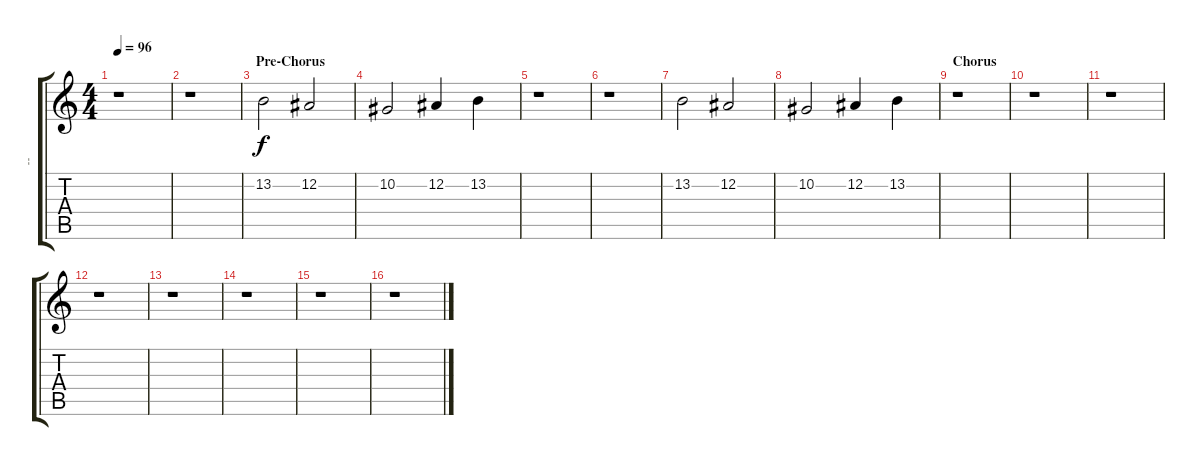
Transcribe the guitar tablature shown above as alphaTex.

\track ("--" "--") {instrument synthstrings1}
\staff {score tabs}
\tuning (Eb4 Bb3 Gb3 Db3 Ab2 Eb2) {hide}
\ts (4 4)
\tempo 96
\clef g2
\ks c
r.1{dy f} |
r.1 |
\section ("" "Pre-Chorus")
13.2.2 12.2.2 |
10.2.2 12.2.4 13.2.4 |
r.1 |
r.1 |
13.2.2 12.2.2 |
10.2.2 12.2.4 13.2.4 |
\section ("" "Chorus")
r.1 |
r.1 |
r.1 |
r.1 |
r.1 |
r.1 |
r.1 |
r.1
